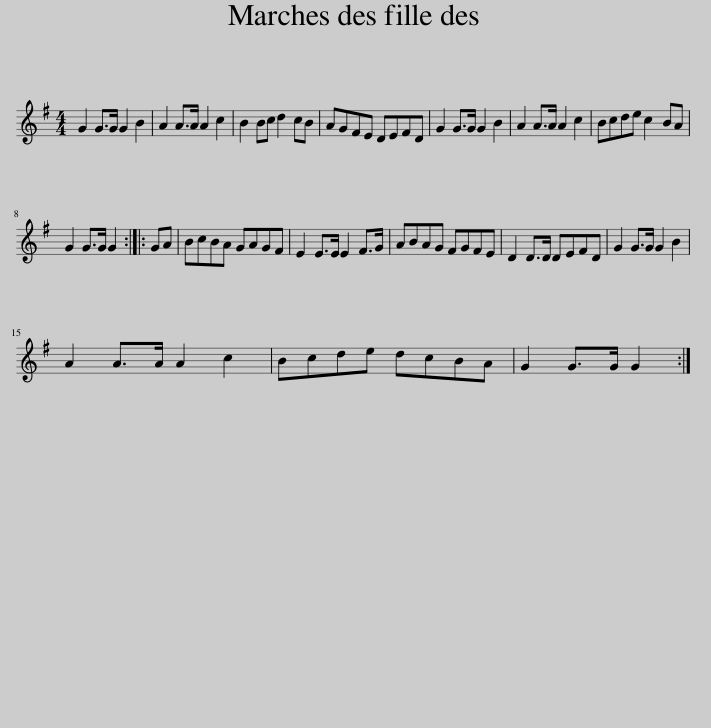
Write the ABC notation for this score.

X:1
L:1/8
M:4/4
I:linebreak $
K:G
V:1 treble
V:1
 G2 G>G G2 B2 | A2 A>A A2 c2 | B2 Bc d2 cB | AGFE DEFD | G2 G>G G2 B2 | %5
 A2 A>A A2 c2 | Bcde c2 BA |$ G2 G>G G2 :: GA | BcBA GAGF | %10
 E2 E>E E2 F>G | ABAG FGFE | D2 D>D DEFD | G2 G>G G2 B2 |$ A2 A>A A2 c2 | %15
 Bcde dcBA | G2 G>G G2 :| %17
